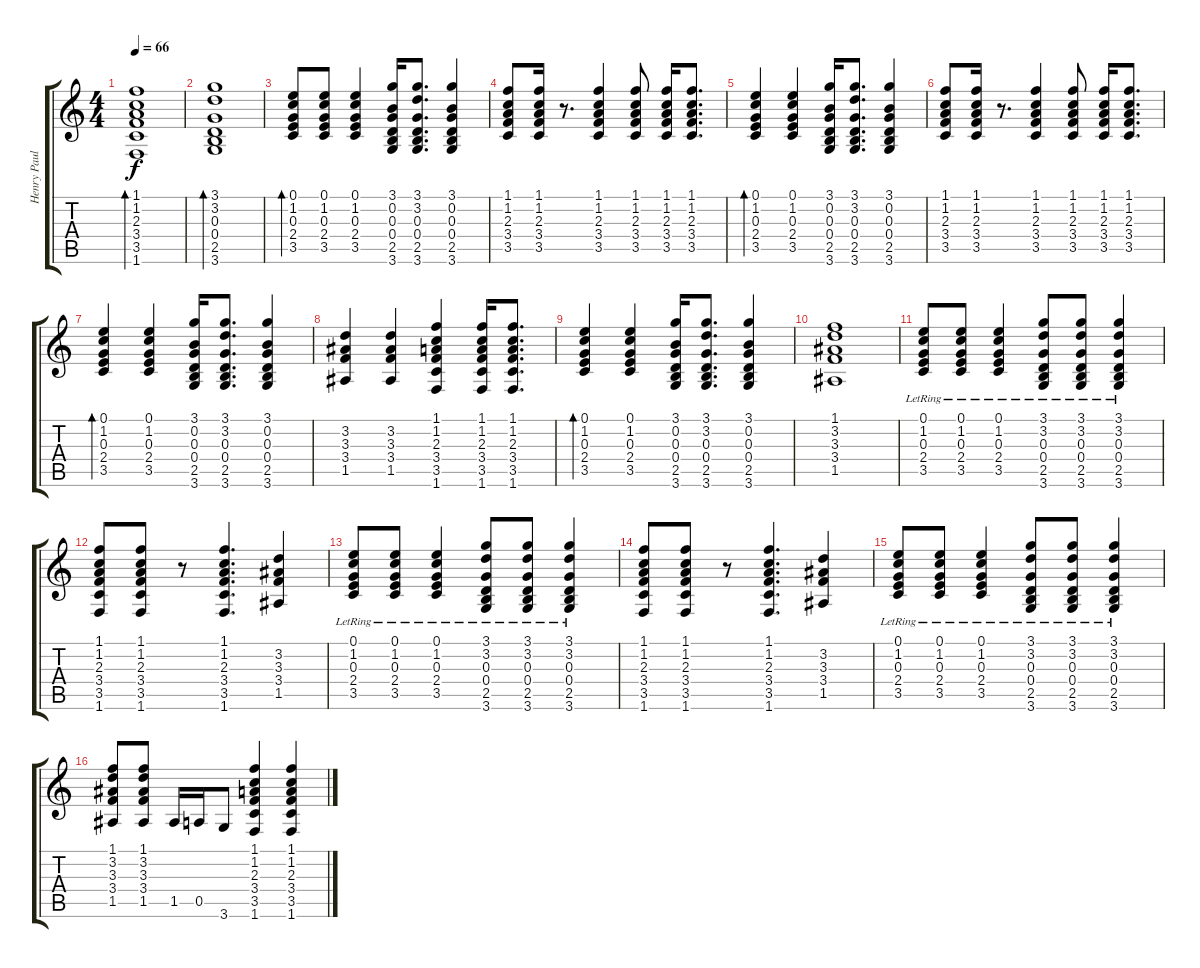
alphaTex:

\track ("Henry Paul Guitar" "Henry Paul") {instrument acousticguitarsteel}
\staff {score tabs}
\tuning (E4 B3 G3 D3 A2 E2) {hide}
\ts (4 4)
\tempo 66
\clef g2
\ks c
(1.1 1.2 2.3 3.4 3.5 1.6).1{bd 120 dy f} |
(3.1 3.2 0.3 0.4 2.5 3.6).1{bd 120} |
(0.1 1.2 0.3 2.4 3.5).8{bd 60} (0.1 1.2 0.3 2.4 3.5).8 (0.1 1.2 0.3 2.4 3.5).4 (3.1 0.2 0.3 0.4 2.5 3.6).16 (3.1 3.2 0.3 0.4 2.5 3.6).8{d} (3.1 0.2 0.3 0.4 2.5 3.6).4 |
(1.1 1.2 2.3 3.4 3.5).8 (1.1 1.2 2.3 3.4 3.5).16 r.8{d} (1.1 1.2 2.3 3.4 3.5).4 (1.1 1.2 2.3 3.4 3.5).8 (1.1 1.2 2.3 3.4 3.5).16 (1.1 1.2 2.3 3.4 3.5).8{d} |
(0.1 1.2 0.3 2.4 3.5).4{bd 60} (0.1 1.2 0.3 2.4 3.5).4 (3.1 0.2 0.3 0.4 2.5 3.6).16 (3.1 3.2 0.3 0.4 2.5 3.6).8{d} (3.1 0.2 0.3 0.4 2.5 3.6).4 |
(1.1 1.2 2.3 3.4 3.5).8 (1.1 1.2 2.3 3.4 3.5).16 r.8{d} (1.1 1.2 2.3 3.4 3.5).4 (1.1 1.2 2.3 3.4 3.5).8 (1.1 1.2 2.3 3.4 3.5).16 (1.1 1.2 2.3 3.4 3.5).8{d} |
(0.1 1.2 0.3 2.4 3.5).4{bd 60} (0.1 1.2 0.3 2.4 3.5).4 (3.1 0.2 0.3 0.4 2.5 3.6).16 (3.1 3.2 0.3 0.4 2.5 3.6).8{d} (3.1 0.2 0.3 0.4 2.5 3.6).4 |
(3.2 3.3 3.4 1.5).4 (3.2 3.3 3.4 1.5).4 (1.1 1.2 2.3 3.4 3.5 1.6).4 (1.1 1.2 2.3 3.4 3.5 1.6).16 (1.1 1.2 2.3 3.4 3.5 1.6).8{d} |
(0.1 1.2 0.3 2.4 3.5).4{bd 60} (0.1 1.2 0.3 2.4 3.5).4 (3.1 0.2 0.3 0.4 2.5 3.6).16 (3.1 3.2 0.3 0.4 2.5 3.6).8{d} (3.1 0.2 0.3 0.4 2.5 3.6).4 |
(1.1 3.2 3.3 3.4 1.5).1 |
(0.1{lr} 1.2{lr} 0.3{lr} 2.4{lr} 3.5{lr}).8{volume 9 balance 8} (0.1{lr} 1.2{lr} 0.3{lr} 2.4{lr} 3.5{lr}).8 (0.1{lr} 1.2{lr} 0.3{lr} 2.4{lr} 3.5{lr}).4 (3.1{lr} 3.2{lr} 0.3{lr} 0.4{lr} 2.5{lr} 3.6{lr}).8 (3.1{lr} 3.2{lr} 0.3{lr} 0.4{lr} 2.5{lr} 3.6{lr}).8 (3.1{lr} 3.2{lr} 0.3{lr} 0.4{lr} 2.5{lr} 3.6{lr}).4 |
(1.1 1.2 2.3 3.4 3.5 1.6).8 (1.1 1.2 2.3 3.4 3.5 1.6).8 r.8 (1.1 1.2 2.3 3.4 3.5 1.6).4{d} (3.2 3.3 3.4 1.5).4 |
(0.1{lr} 1.2{lr} 0.3{lr} 2.4{lr} 3.5{lr}).8 (0.1{lr} 1.2{lr} 0.3{lr} 2.4{lr} 3.5{lr}).8 (0.1{lr} 1.2{lr} 0.3{lr} 2.4{lr} 3.5{lr}).4 (3.1{lr} 3.2{lr} 0.3{lr} 0.4{lr} 2.5{lr} 3.6{lr}).8 (3.1{lr} 3.2{lr} 0.3{lr} 0.4{lr} 2.5{lr} 3.6{lr}).8 (3.1{lr} 3.2{lr} 0.3{lr} 0.4{lr} 2.5{lr} 3.6{lr}).4 |
(1.1 1.2 2.3 3.4 3.5 1.6).8 (1.1 1.2 2.3 3.4 3.5 1.6).8 r.8 (1.1 1.2 2.3 3.4 3.5 1.6).4{d} (3.2 3.3 3.4 1.5).4 |
(0.1{lr} 1.2{lr} 0.3{lr} 2.4{lr} 3.5{lr}).8 (0.1{lr} 1.2{lr} 0.3{lr} 2.4{lr} 3.5{lr}).8 (0.1{lr} 1.2{lr} 0.3{lr} 2.4{lr} 3.5{lr}).4 (3.1{lr} 3.2{lr} 0.3{lr} 0.4{lr} 2.5{lr} 3.6{lr}).8 (3.1{lr} 3.2{lr} 0.3{lr} 0.4{lr} 2.5{lr} 3.6{lr}).8 (3.1{lr} 3.2{lr} 0.3{lr} 0.4{lr} 2.5{lr} 3.6{lr}).4 |
(1.1 3.2 3.3 3.4 1.5).8 (1.1 3.2 3.3 3.4 1.5).8 1.5.16 0.5.16 3.6.8 (1.1 1.2 2.3 3.4 3.5 1.6).4 (1.1 1.2 2.3 3.4 3.5 1.6).4
